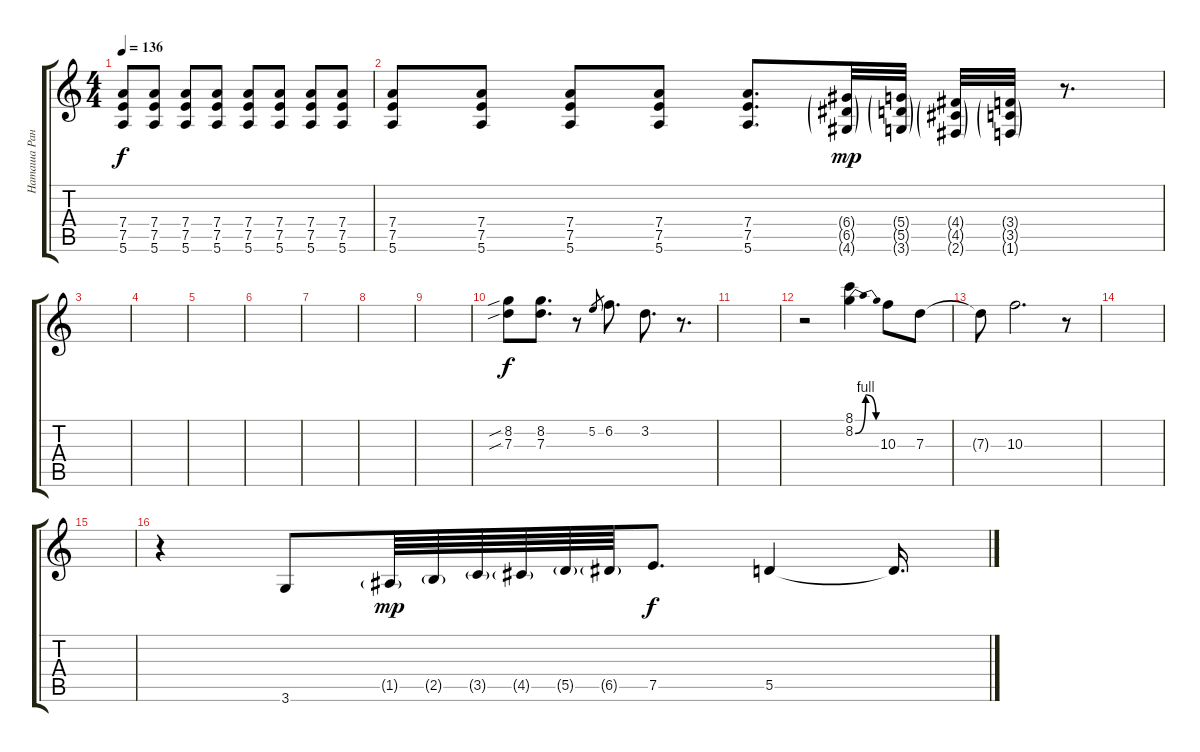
\track ("Наташа Ранетка" "Наташа Ран") {instrument distortionguitar}
\staff {score tabs}
\tuning (E4 B3 G3 D3 A2 E2) {hide}
\ts (4 4)
\tempo 136
\clef g2
\ks c
(7.4 7.5 5.6).8{dy f instrument distortionguitar} (7.4 7.5 5.6).8 (7.4 7.5 5.6).8 (7.4 7.5 5.6).8 (7.4 7.5 5.6).8 (7.4 7.5 5.6).8 (7.4 7.5 5.6).8 (7.4 7.5 5.6).8 |
(7.4 7.5 5.6).8 (7.4 7.5 5.6).8 (7.4 7.5 5.6).8 (7.4 7.5 5.6).8 (7.4 7.5 5.6).8{d} (6.4{g} 6.5{g} 4.6{g}).32{dy mp} (5.4{g} 5.5{g} 3.6{g}).32 (4.4{g} 4.5{g} 2.6{g}).32 (3.4{g} 3.5{g} 1.6{g}).32 r.8{d} |
|
|
|
|
|
|
|
(8.2{sib} 7.3{sib}).8{dy f} (8.2 7.3).8{d} r.8 5.2.8{gr} 6.2.8{d} 3.2.8{d} r.8{d} |
|
r.2 (8.1 8.2{be (bendrelease 0 0 40 4 50 4 60 0)}).4 10.3.8 7.3.8 |
7.3{t}.8 10.3.2{d} r.8 |
|
|
r.4 3.6.8 1.5{g}.64{dy mp} 2.5{g}.64 3.5{g}.64 4.5{g}.64 5.5{g}.64 6.5{g}.64 7.5.8{d dy f} 5.5.4 5.5{t}.16{d}
